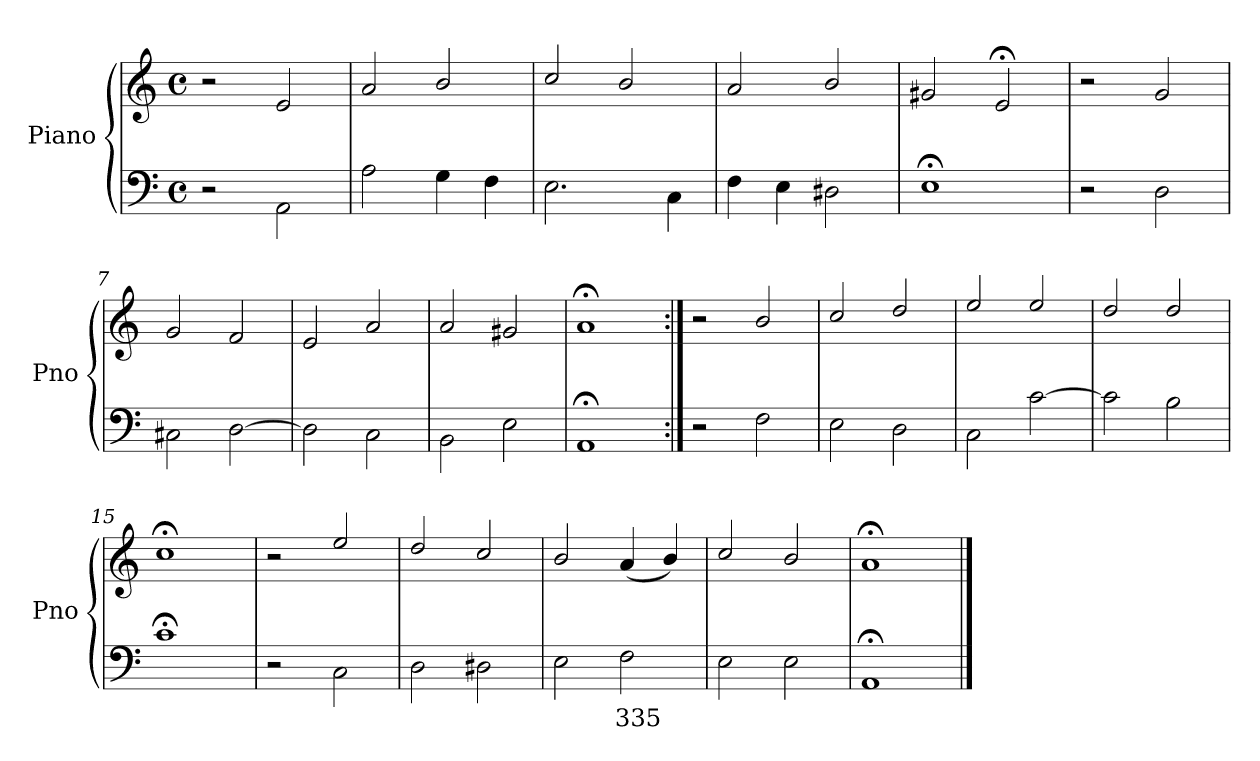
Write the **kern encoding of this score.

**kern	**text	**kern
*part1	*part1	*part1
*staff2	*staff2	*staff1
*I"Piano	*	*
*I'Pno	*	*
*clefF4	*	*clefG2
*k[]	*	*k[]
*M4/4	*	*M4/4
*met(c)	*	*met(c)
=1	=1	=1
2r	.	2r
2AA\	.	2e/
=2	=2	=2
2A\	.	2a/
4G\	.	2b/
4F\	.	.
=3	=3	=3
2.E\	.	2cc/
.	.	2b/
4C\	.	.
=4	=4	=4
4F\	.	2a/
4E\	.	.
2D#X\	.	2b/
=5	=5	=5
1E;\	.	2g#X/
.	.	2e;</
=6	=6	=6
2r	.	2r
2D\	.	2g/
=7	=7	=7
2C#X\	.	2g/
[<2D\	.	2f/
=8	=8	=8
2D\]	.	2e/
2C\	.	2a/
=9	=9	=9
2BB\	.	2a/
2E\	.	2g#X/
=10	=10	=10
1AA;\	.	1a;</
!!LO:LB:g=z
=11:|!	=11:|!	=11:|!
2r	.	2r
2F\	.	2b/
=12	=12	=12
2E\	.	2cc/
2D\	.	2dd/
=13	=13	=13
2C\	.	2ee/
[<2c\	.	2ee/
=14	=14	=14
2c\]	.	2dd/
2B\	.	2dd/
=15	=15	=15
1c;\	.	1cc;</
=16	=16	=16
2r	.	2r
2C\	.	2ee/
=17	=17	=17
2D\	.	2dd/
2D#X\	.	2cc/
=18	=18	=18
2E\	.	2b/
!	!LO:LY:a	!
2F\	335	(4a/
.	.	4b/)
=19	=19	=19
2E\	.	2cc/
2E\	.	2b/
=20	=20	=20
1AA;\	.	1a;</
==	==	==
*-	*-	*-
